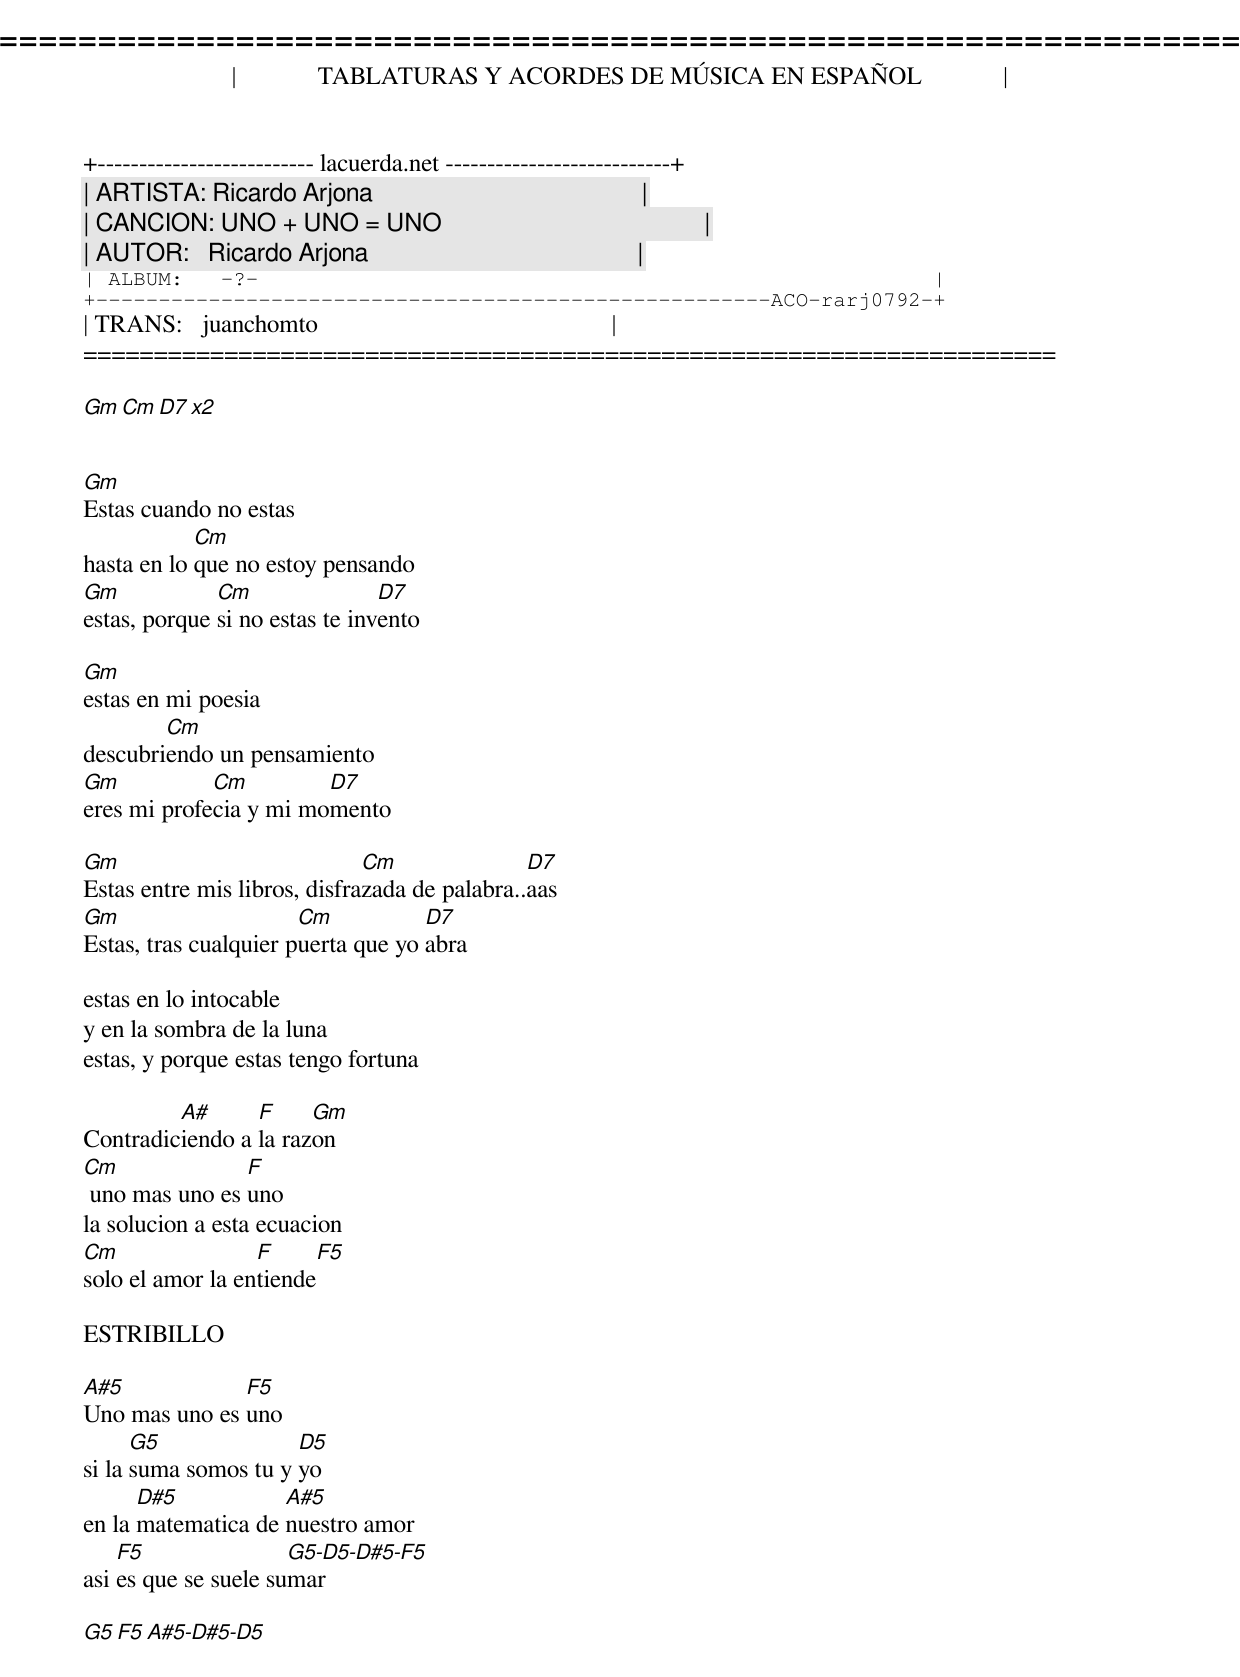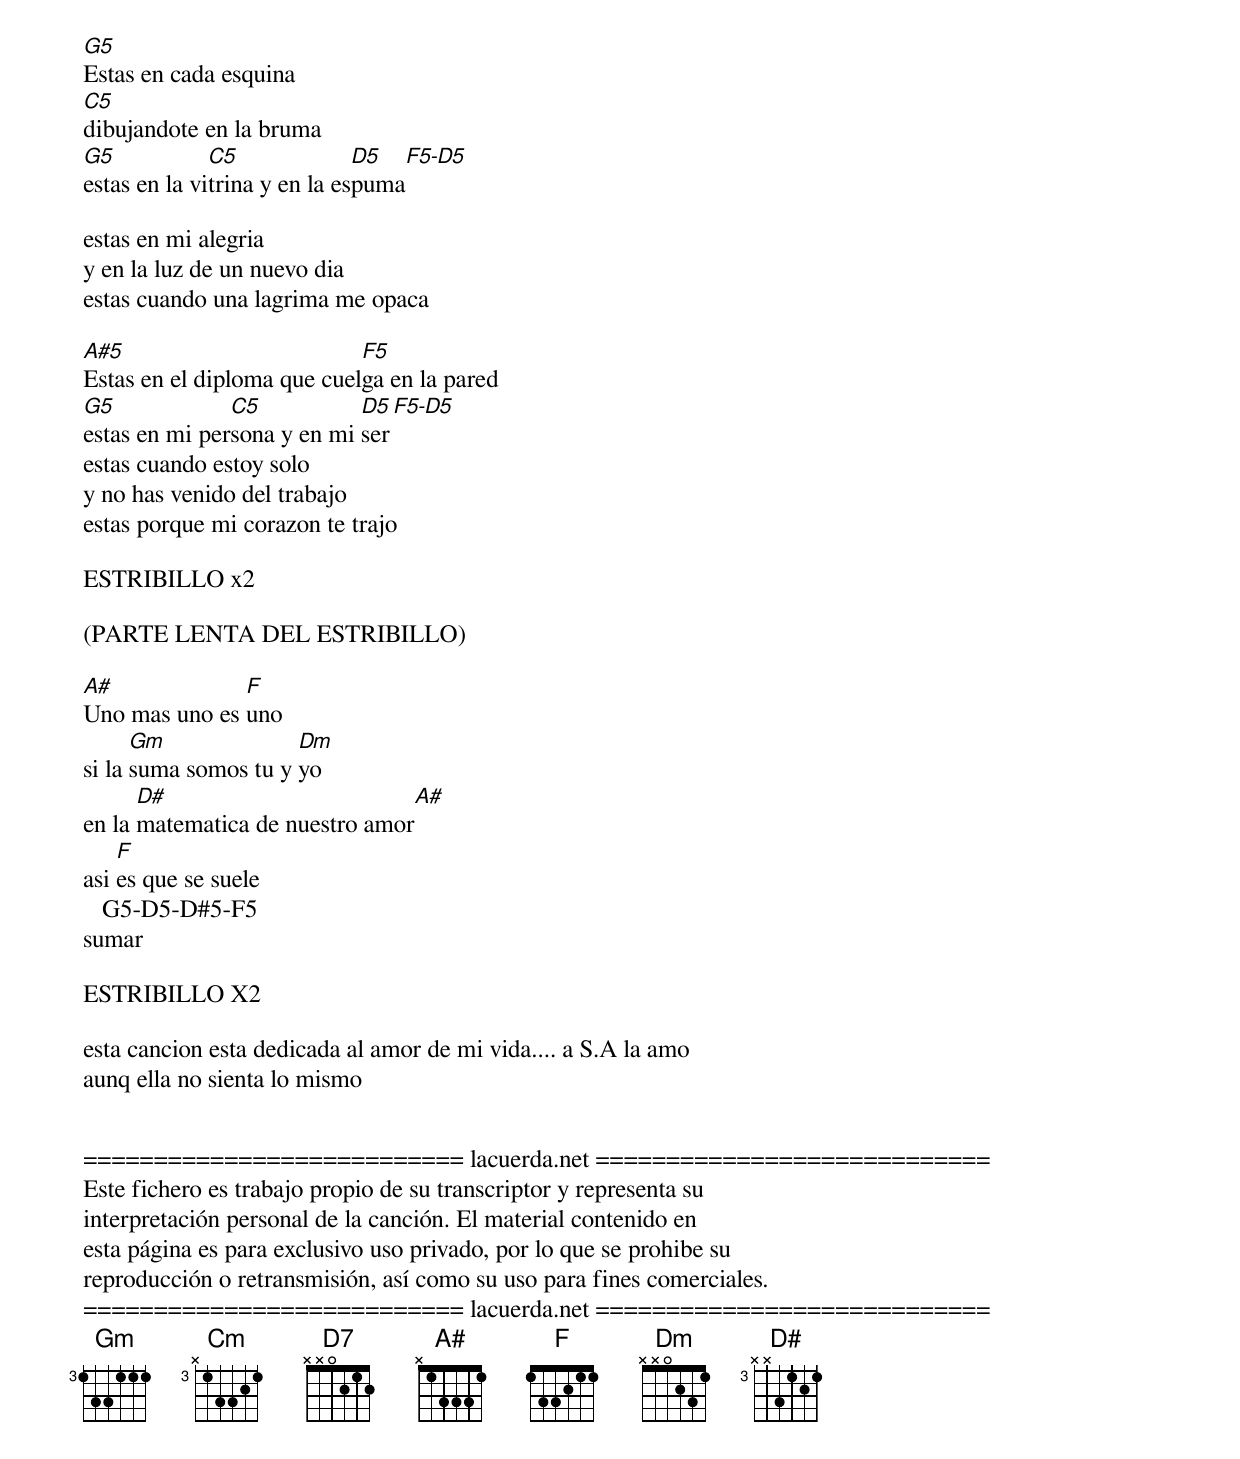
=====================================================================
|             TABLATURAS Y ACORDES DE MÚSICA EN ESPAÑOL             |
+-------------------------- lacuerda.net ---------------------------+
| ARTISTA: Ricardo Arjona                                           |
| CANCION: UNO + UNO = UNO                                          |
| AUTOR:   Ricardo Arjona                                           |
| ALBUM:   -?-                                                      |
+------------------------------------------------------ACO-rarj0792-+
| TRANS:   juanchomto                                               |
=====================================================================

Gm Cm D7 x2


Gm
Estas cuando no estas
            Cm
hasta en lo que no estoy pensando
Gm            Cm                D7
estas, porque si no estas te invento

Gm
estas en mi poesia
        Cm
descubriendo un pensamiento
Gm           Cm         D7
eres mi profecia y mi momento

Gm                            Cm               D7
Estas entre mis libros, disfrazada de palabra..aas
Gm                     Cm           D7
Estas, tras cualquier puerta que yo abra

estas en lo intocable
y en la sombra de la luna
estas, y porque estas tengo fortuna

         A#      F     Gm
Contradiciendo a la razon
Cm              F
 uno mas uno es uno
la solucion a esta ecuacion
Cm                F      F5
solo el amor la entiende

ESTRIBILLO

A#5            F5
Uno mas uno es uno
      G5              D5
si la suma somos tu y yo
      D#5           A#5
en la matematica de nuestro amor
    F5                G5-D5-D#5-F5
asi es que se suele sumar

G5  F5 A#5-D#5-D5

G5
Estas en cada esquina
C5
dibujandote en la bruma
G5            C5              D5   F5-D5
estas en la vitrina y en la espuma

estas en mi alegria
y en la luz de un nuevo dia
estas cuando una lagrima me opaca

A#5                         F5
Estas en el diploma que cuelga en la pared
G5             C5           D5  F5-D5
estas en mi persona y en mi ser
estas cuando estoy solo
y no has venido del trabajo
estas porque mi corazon te trajo

ESTRIBILLO x2

(PARTE LENTA DEL ESTRIBILLO)

A#             F
Uno mas uno es uno
      Gm              Dm
si la suma somos tu y yo
      D#                        A#
en la matematica de nuestro amor
    F
asi es que se suele
   G5-D5-D#5-F5
sumar

ESTRIBILLO X2

esta cancion esta dedicada al amor de mi vida.... a S.A la amo
aunq ella no sienta lo mismo


=========================== lacuerda.net ============================
Este fichero es trabajo propio de su transcriptor y representa su
interpretación personal de la canción. El material contenido en
esta página es para exclusivo uso privado, por lo que se prohibe su
reproducción o retransmisión, así como su uso para fines comerciales.
=========================== lacuerda.net ============================
